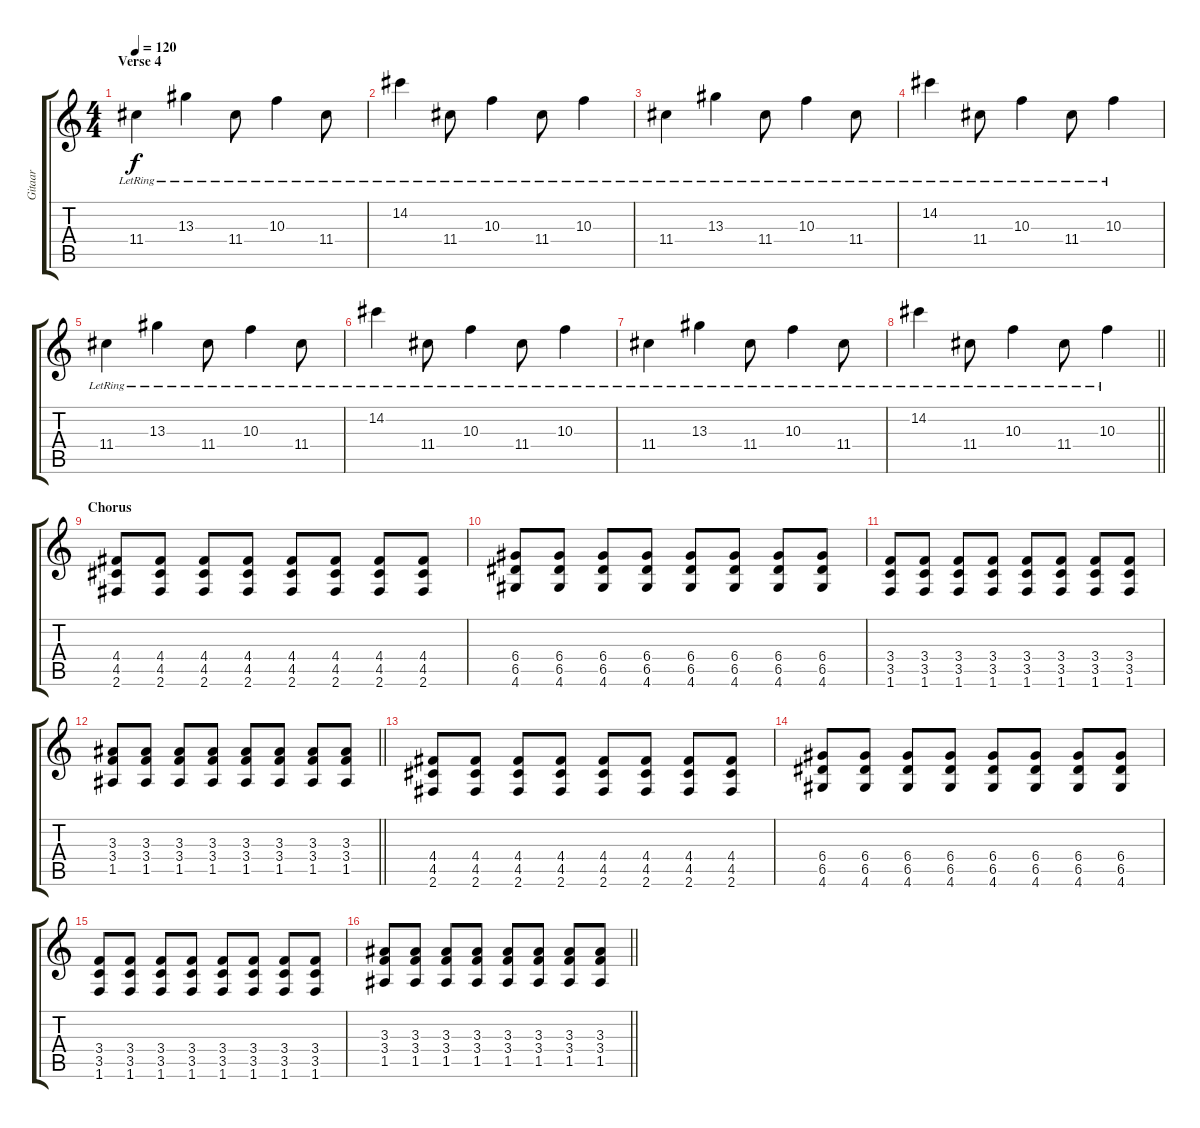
\track ("Gitaar" "Gitaar") {instrument electricguitarclean}
\staff {score tabs}
\tuning (E4 B3 G3 D3 A2 E2) {hide}
\ts (4 4)
\section ("" "Verse 4")
\tempo 120
\clef g2
\ks c
11.4{lr}.4{dy f volume 13 instrument electricguitarclean} 13.3{lr}.4 11.4{lr}.8 10.3{lr}.4 11.4{lr}.8 |
14.2{lr}.4 11.4{lr}.8 10.3{lr}.4 11.4{lr}.8 10.3{lr}.4 |
11.4{lr}.4 13.3{lr}.4 11.4{lr}.8 10.3{lr}.4 11.4{lr}.8 |
14.2{lr}.4 11.4{lr}.8 10.3{lr}.4 11.4{lr}.8 10.3{lr}.4 |
11.4{lr}.4 13.3{lr}.4 11.4{lr}.8 10.3{lr}.4 11.4{lr}.8 |
14.2{lr}.4 11.4{lr}.8 10.3{lr}.4 11.4{lr}.8 10.3{lr}.4 |
11.4{lr}.4 13.3{lr}.4 11.4{lr}.8 10.3{lr}.4 11.4{lr}.8 |
\barLineRight lightlight
14.2{lr}.4 11.4{lr}.8 10.3{lr}.4 11.4{lr}.8 10.3{lr}.4 |
\section ("" "Chorus")
(4.4 4.5 2.6).8{volume 16 instrument distortionguitar} (4.4 4.5 2.6).8 (4.4 4.5 2.6).8 (4.4 4.5 2.6).8 (4.4 4.5 2.6).8 (4.4 4.5 2.6).8 (4.4 4.5 2.6).8 (4.4 4.5 2.6).8 |
(6.4 6.5 4.6).8 (6.4 6.5 4.6).8 (6.4 6.5 4.6).8 (6.4 6.5 4.6).8 (6.4 6.5 4.6).8 (6.4 6.5 4.6).8 (6.4 6.5 4.6).8 (6.4 6.5 4.6).8 |
(3.4 3.5 1.6).8 (3.4 3.5 1.6).8 (3.4 3.5 1.6).8 (3.4 3.5 1.6).8 (3.4 3.5 1.6).8 (3.4 3.5 1.6).8 (3.4 3.5 1.6).8 (3.4 3.5 1.6).8 |
\barLineRight lightlight
(3.3 3.4 1.5).8 (3.3 3.4 1.5).8 (3.3 3.4 1.5).8 (3.3 3.4 1.5).8 (3.3 3.4 1.5).8 (3.3 3.4 1.5).8 (3.3 3.4 1.5).8 (3.3 3.4 1.5).8 |
(4.4 4.5 2.6).8{volume 16 instrument distortionguitar} (4.4 4.5 2.6).8 (4.4 4.5 2.6).8 (4.4 4.5 2.6).8 (4.4 4.5 2.6).8 (4.4 4.5 2.6).8 (4.4 4.5 2.6).8 (4.4 4.5 2.6).8 |
(6.4 6.5 4.6).8 (6.4 6.5 4.6).8 (6.4 6.5 4.6).8 (6.4 6.5 4.6).8 (6.4 6.5 4.6).8 (6.4 6.5 4.6).8 (6.4 6.5 4.6).8 (6.4 6.5 4.6).8 |
(3.4 3.5 1.6).8 (3.4 3.5 1.6).8 (3.4 3.5 1.6).8 (3.4 3.5 1.6).8 (3.4 3.5 1.6).8 (3.4 3.5 1.6).8 (3.4 3.5 1.6).8 (3.4 3.5 1.6).8 |
\barLineRight lightlight
(3.3 3.4 1.5).8 (3.3 3.4 1.5).8 (3.3 3.4 1.5).8 (3.3 3.4 1.5).8 (3.3 3.4 1.5).8 (3.3 3.4 1.5).8 (3.3 3.4 1.5).8 (3.3 3.4 1.5).8
